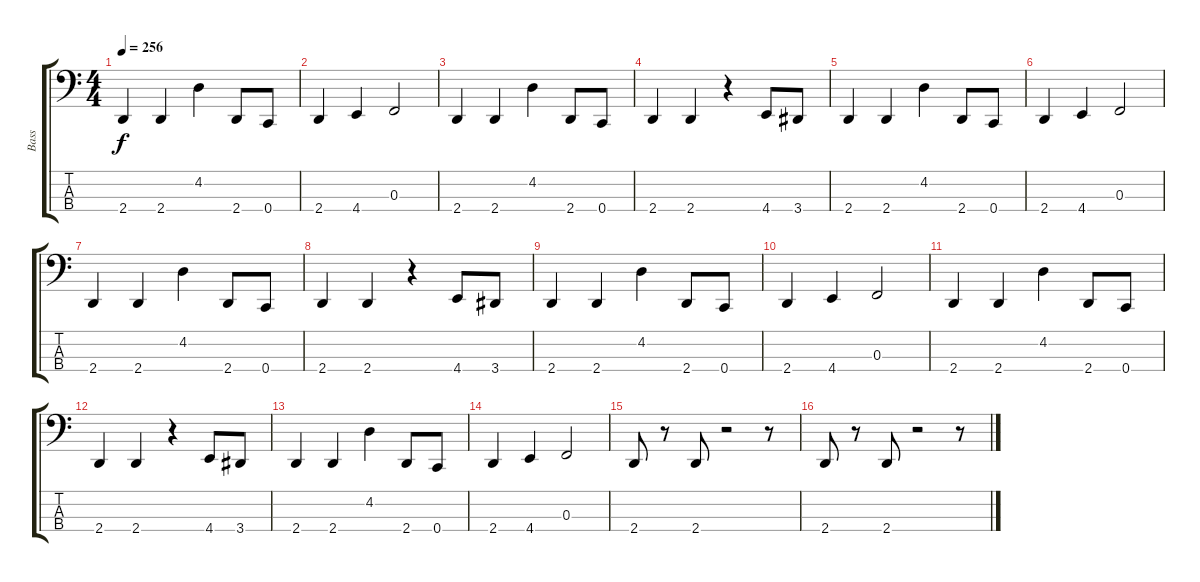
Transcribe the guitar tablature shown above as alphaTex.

\track ("Bass" "Bass") {instrument electricbassfinger}
\staff {score tabs}
\tuning (Eb2 Bb1 F1 C1) {hide}
\ts (4 4)
\tempo 256
\clef f4
\ks c
2.4.4{dy f} 2.4.4 4.2.4 2.4.8 0.4.8 |
2.4.4 4.4.4 0.3.2 |
2.4.4 2.4.4 4.2.4 2.4.8 0.4.8 |
2.4.4 2.4.4 r.4 4.4.8 3.4.8 |
2.4.4 2.4.4 4.2.4 2.4.8 0.4.8 |
2.4.4 4.4.4 0.3.2 |
2.4.4 2.4.4 4.2.4 2.4.8 0.4.8 |
2.4.4 2.4.4 r.4 4.4.8 3.4.8 |
2.4.4 2.4.4 4.2.4 2.4.8 0.4.8 |
2.4.4 4.4.4 0.3.2 |
2.4.4 2.4.4 4.2.4 2.4.8 0.4.8 |
2.4.4 2.4.4 r.4 4.4.8 3.4.8 |
2.4.4 2.4.4 4.2.4 2.4.8 0.4.8 |
2.4.4 4.4.4 0.3.2 |
2.4.8 r.8 2.4.8 r.2 r.8 |
2.4.8 r.8 2.4.8 r.2 r.8
